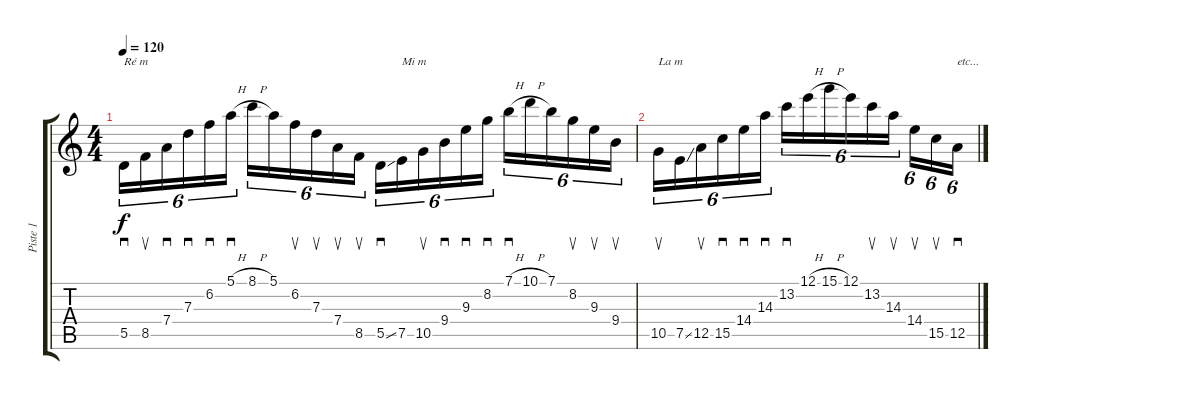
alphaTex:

\track ("Piste 1" "Piste 1") {instrument acousticguitarnylon}
\staff {score tabs}
\tuning (E4 B3 G3 D3 A2 E2) {hide}
\ts (4 4)
\tempo 120
\clef g2
\ks c
5.5.16{sd tu (6 4) txt "Ré m" dy f instrument acousticguitarnylon} 8.5.16{su tu (6 4)} 7.4.16{sd tu (6 4)} 7.3.16{sd tu (6 4)} 6.2.16{sd tu (6 4)} 5.1{h}.16{sd tu (6 4)} 8.1{h}.16{tu (6 4)} 5.1.16{tu (6 4)} 6.2.16{su tu (6 4)} 7.3.16{su tu (6 4)} 7.4.16{su tu (6 4)} 8.5.16{su tu (6 4)} 5.5{ss}.16{sd tu (6 4)} 7.5.16{tu (6 4) txt "Mi m"} 10.5.16{su tu (6 4)} 9.4.16{sd tu (6 4)} 9.3.16{sd tu (6 4)} 8.2.16{sd tu (6 4)} 7.1{h}.16{sd tu (6 4)} 10.1{h}.16{tu (6 4)} 7.1.16{tu (6 4)} 8.2.16{su tu (6 4)} 9.3.16{su tu (6 4)} 9.4.16{su tu (6 4)} |
10.5.16{su tu (6 4) txt "La m"} 7.5{ss}.16{tu (6 4)} 12.5.16{su tu (6 4)} 15.5.16{sd tu (6 4)} 14.4.16{sd tu (6 4)} 14.3.16{sd tu (6 4)} 13.2.16{sd tu (6 4)} 12.1{h}.16{tu (6 4)} 15.1{h}.16{tu (6 4)} 12.1.16{tu (6 4)} 13.2.16{su tu (6 4)} 14.3.16{su tu (6 4)} 14.4.16{su tu (6 4)} 15.5.16{su tu (6 4)} 12.5.16{sd tu (6 4) txt "etc..."}
